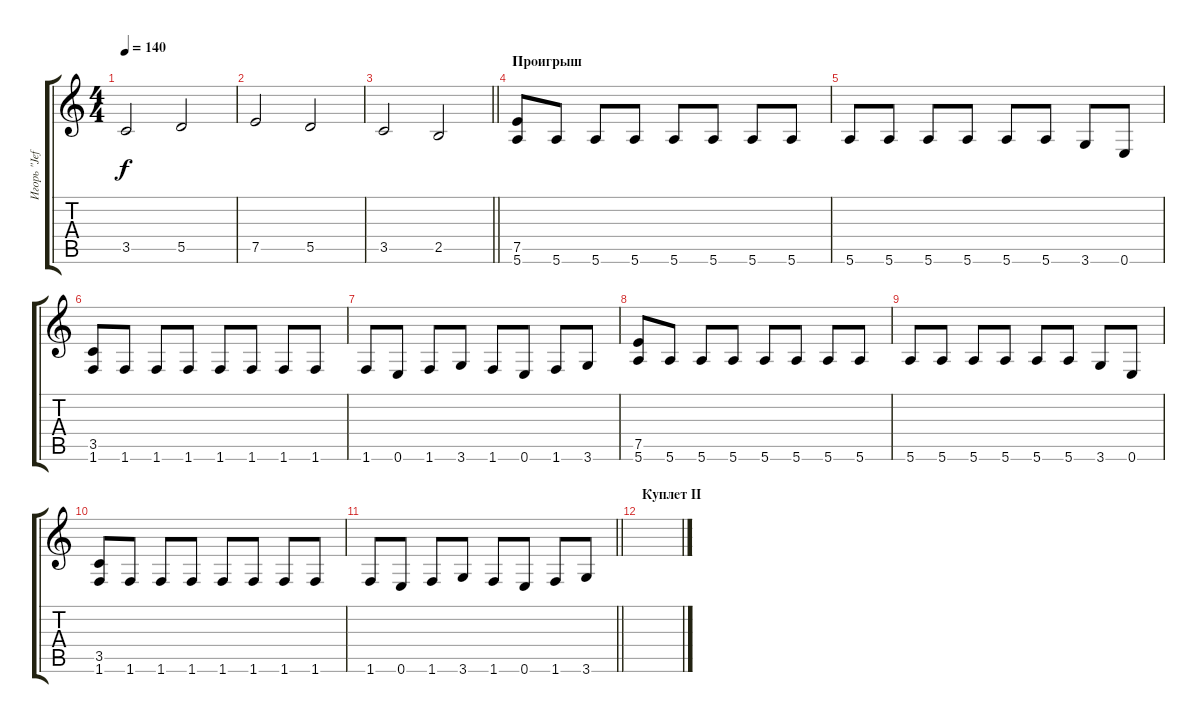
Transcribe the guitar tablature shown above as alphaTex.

\track ("Игорь \"Jeff\" Поляков" "Игорь \"Jef") {instrument overdrivenguitar}
\staff {score tabs}
\tuning (E4 B3 G3 D3 A2 E2) {hide}
\ts (4 4)
\tempo 140
\clef g2
\ks c
3.5.2{dy f} 5.5.2 |
7.5.2 5.5.2 |
\barLineRight lightlight
3.5.2 2.5.2 |
\section ("" "Проигрыш")
(7.5 5.6).8 5.6.8 5.6.8 5.6.8 5.6.8 5.6.8 5.6.8 5.6.8 |
5.6.8 5.6.8 5.6.8 5.6.8 5.6.8 5.6.8 3.6.8 0.6.8 |
(3.5 1.6).8 1.6.8 1.6.8 1.6.8 1.6.8 1.6.8 1.6.8 1.6.8 |
1.6.8 0.6.8 1.6.8 3.6.8 1.6.8 0.6.8 1.6.8 3.6.8 |
(7.5 5.6).8 5.6.8 5.6.8 5.6.8 5.6.8 5.6.8 5.6.8 5.6.8 |
5.6.8 5.6.8 5.6.8 5.6.8 5.6.8 5.6.8 3.6.8 0.6.8 |
(3.5 1.6).8 1.6.8 1.6.8 1.6.8 1.6.8 1.6.8 1.6.8 1.6.8 |
\barLineRight lightlight
1.6.8 0.6.8 1.6.8 3.6.8 1.6.8 0.6.8 1.6.8 3.6.8 |
\section ("" "Куплет II")
